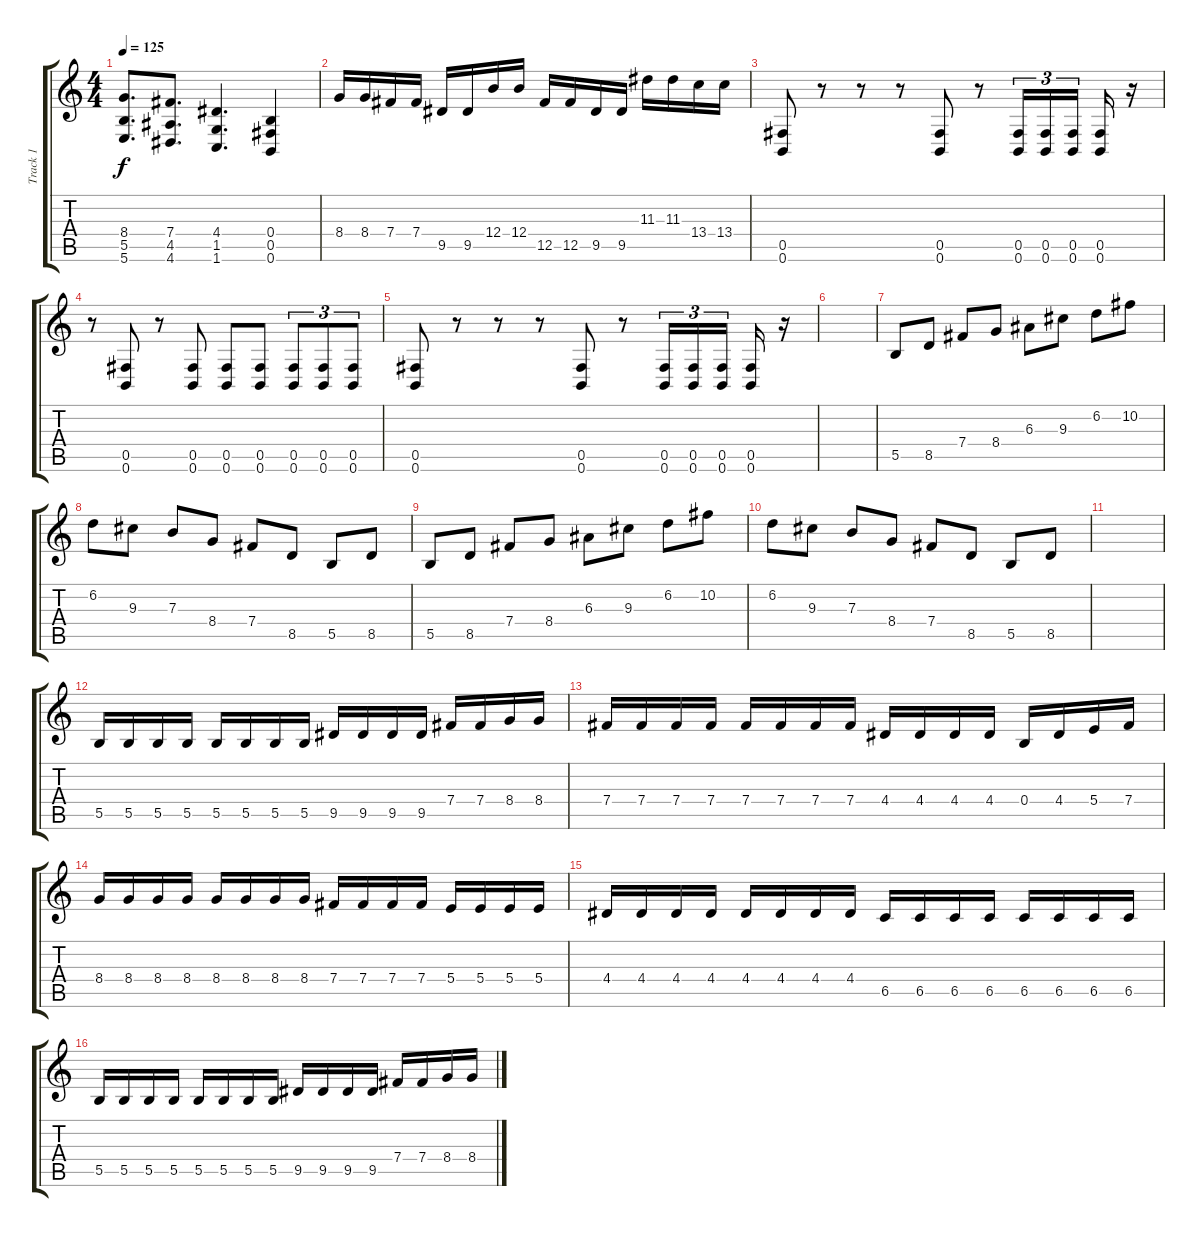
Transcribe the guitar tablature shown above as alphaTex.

\track ("Track 1" "Track 1") {instrument overdrivenguitar}
\staff {score tabs}
\tuning (Db4 Ab3 E3 B2 Gb2 B1) {hide}
\ts (4 4)
\tempo 125
\clef g2
\ks c
(8.4 5.5 5.6).8{d dy f} (7.4 4.5 4.6).8{d} (4.4 1.5 1.6).4{d} (0.4 0.5 0.6).4 |
8.4.16 8.4.16 7.4.16 7.4.16 9.5.16 9.5.16 12.4.16 12.4.16 12.5.16 12.5.16 9.5.16 9.5.16 11.3.16 11.3.16 13.4.16 13.4.16 |
(0.5 0.6).8 r.8 r.8 r.8 (0.5 0.6).8 r.8 (0.5 0.6).16{tu (3 2)} (0.5 0.6).16{tu (3 2)} (0.5 0.6).16{tu (3 2) beam splitsecondary} (0.5 0.6).16 r.16 |
r.8 (0.5 0.6).8 r.8 (0.5 0.6).8 (0.5 0.6).8 (0.5 0.6).8 (0.5 0.6).8{tu (3 2)} (0.5 0.6).8{tu (3 2)} (0.5 0.6).8{tu (3 2)} |
(0.5 0.6).8 r.8 r.8 r.8 (0.5 0.6).8 r.8 (0.5 0.6).16{tu (3 2)} (0.5 0.6).16{tu (3 2)} (0.5 0.6).16{tu (3 2) beam splitsecondary} (0.5 0.6).16 r.16 |
|
5.5.8 8.5.8 7.4.8 8.4.8 6.3.8 9.3.8 6.2.8 10.2.8 |
6.2.8 9.3.8 7.3.8 8.4.8 7.4.8 8.5.8 5.5.8 8.5.8 |
5.5.8 8.5.8 7.4.8 8.4.8 6.3.8 9.3.8 6.2.8 10.2.8 |
6.2.8 9.3.8 7.3.8 8.4.8 7.4.8 8.5.8 5.5.8 8.5.8 |
|
5.5.16 5.5.16 5.5.16 5.5.16 5.5.16 5.5.16 5.5.16 5.5.16 9.5.16 9.5.16 9.5.16 9.5.16 7.4.16 7.4.16 8.4.16 8.4.16 |
7.4.16 7.4.16 7.4.16 7.4.16 7.4.16 7.4.16 7.4.16 7.4.16 4.4.16 4.4.16 4.4.16 4.4.16 0.4.16 4.4.16 5.4.16 7.4.16 |
8.4.16 8.4.16 8.4.16 8.4.16 8.4.16 8.4.16 8.4.16 8.4.16 7.4.16 7.4.16 7.4.16 7.4.16 5.4.16 5.4.16 5.4.16 5.4.16 |
4.4.16 4.4.16 4.4.16 4.4.16 4.4.16 4.4.16 4.4.16 4.4.16 6.5.16 6.5.16 6.5.16 6.5.16 6.5.16 6.5.16 6.5.16 6.5.16 |
5.5.16 5.5.16 5.5.16 5.5.16 5.5.16 5.5.16 5.5.16 5.5.16 9.5.16 9.5.16 9.5.16 9.5.16 7.4.16 7.4.16 8.4.16 8.4.16
